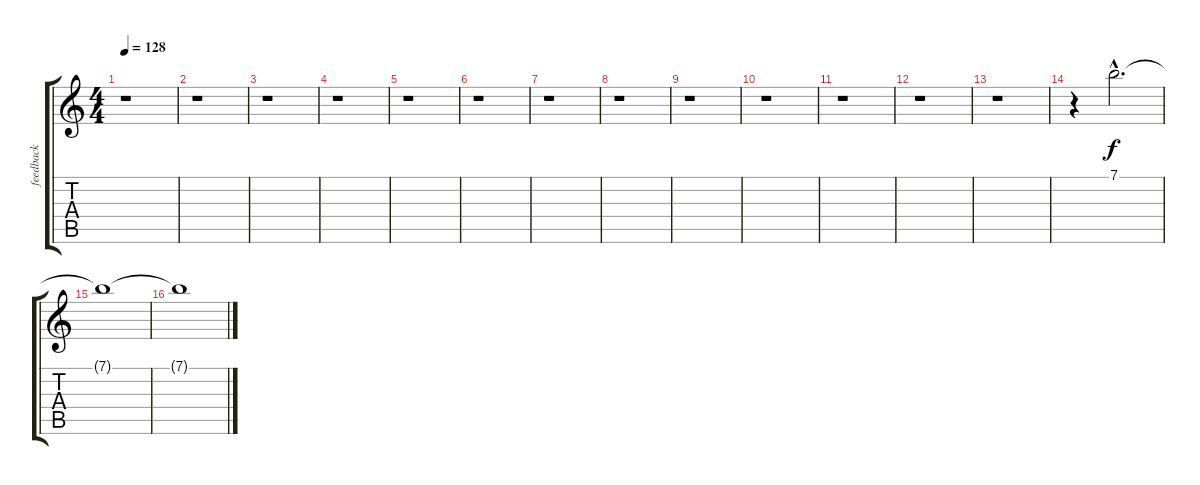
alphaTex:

\track ("feedback" "feedback") {instrument guitarharmonics}
\staff {score tabs}
\tuning (E4 B3 G3 D3 A2 E2) {hide}
\ts (4 4)
\tempo 128
\clef g2
\ks c
r.1{dy f} |
r.1 |
r.1 |
r.1 |
r.1 |
r.1 |
r.1 |
r.1 |
r.1 |
r.1 |
r.1 |
r.1 |
r.1 |
r.4 7.1{hac}.2{d} |
7.1{t}.1 |
7.1{t}.1
